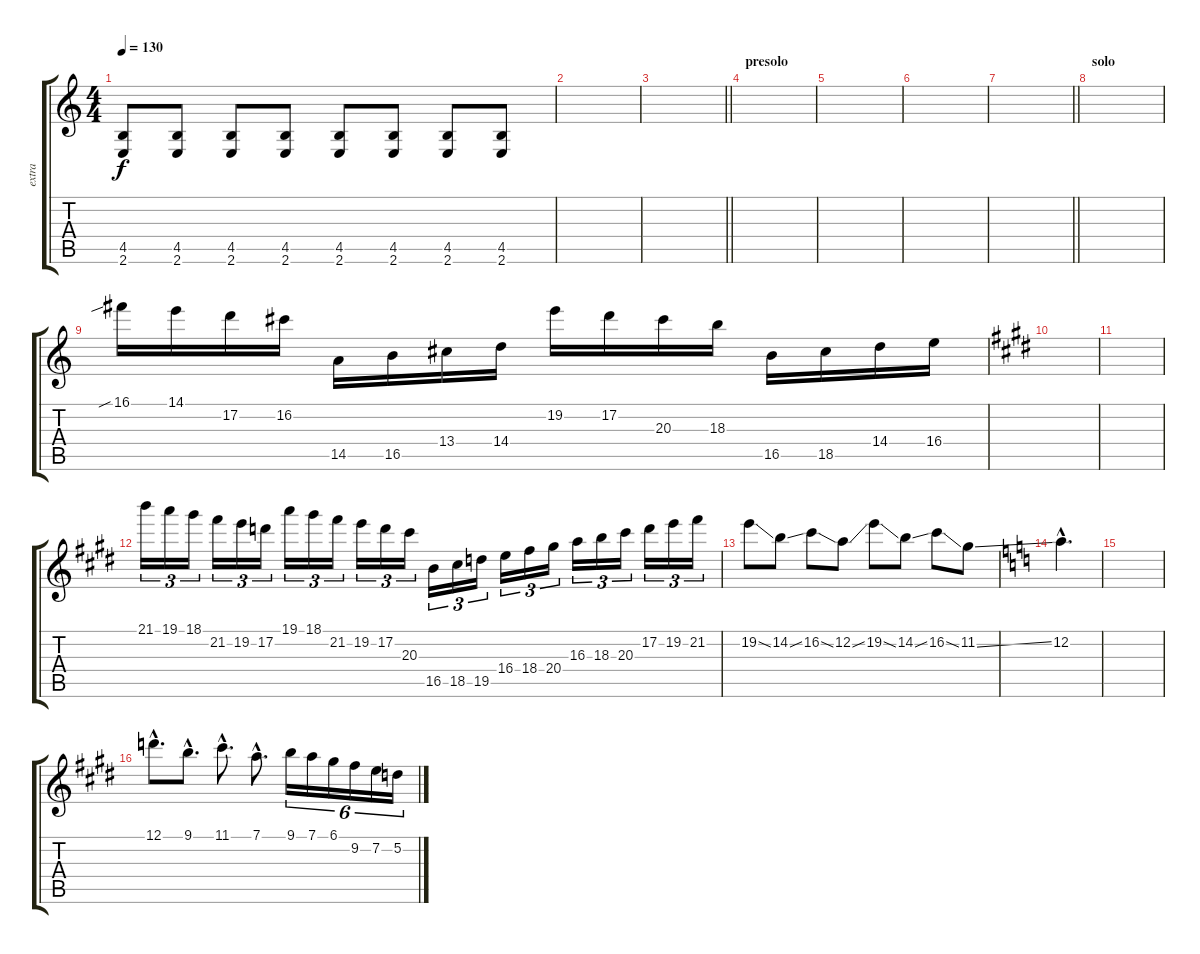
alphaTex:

\track ("extra" "extra") {instrument distortionguitar}
\staff {score tabs}
\tuning (D4 A3 F3 C3 G2 D2) {hide}
\ts (4 4)
\tempo 130
\clef g2
\ks c
(4.5 2.6).8{dy f} (4.5 2.6).8 (4.5 2.6).8 (4.5 2.6).8 (4.5 2.6).8 (4.5 2.6).8 (4.5 2.6).8 (4.5 2.6).8 |
|
\barLineRight lightlight
|
\section ("" "presolo")
|
|
|
\barLineRight lightlight
|
\section ("" "solo")
|
16.1{sib}.16 14.1.16 17.2.16 16.2.16 14.5.16 16.5.16 13.4.16 14.4.16 19.2.16 17.2.16 20.3.16 18.3.16 16.5.16 18.5.16 14.4.16 16.4.16 |
\ks c#minor
|
|
21.1.16{tu (3 2)} 19.1.16{tu (3 2)} 18.1.16{tu (3 2)} 21.2.16{tu (3 2)} 19.2.16{tu (3 2)} 17.2.16{tu (3 2)} 19.1.16{tu (3 2)} 18.1.16{tu (3 2)} 21.2.16{tu (3 2)} 19.2.16{tu (3 2)} 17.2.16{tu (3 2)} 20.3.16{tu (3 2)} 16.5.16{tu (3 2)} 18.5.16{tu (3 2)} 19.5.16{tu (3 2)} 16.4.16{tu (3 2)} 18.4.16{tu (3 2)} 20.4.16{tu (3 2)} 16.3.16{tu (3 2)} 18.3.16{tu (3 2)} 20.3.16{tu (3 2)} 17.2.16{tu (3 2)} 19.2.16{tu (3 2)} 21.2.16{tu (3 2)} |
19.2{ss}.8 14.2{ss}.8 16.2{ss}.8 12.2{ss}.8 19.2{ss}.8 14.2{ss}.8 16.2{ss}.8 11.2{ss}.8 |
\ks c
12.2{hac}.4{d} |
|
\ks c#minor
12.1{hac}.8{d} 9.1{hac}.8{d} 11.1{hac}.8{d} 7.1{hac}.8{d} 9.1.16{tu (6 4)} 7.1.16{tu (6 4)} 6.1.16{tu (6 4)} 9.2.16{tu (6 4)} 7.2.16{tu (6 4)} 5.2.16{tu (6 4)}
